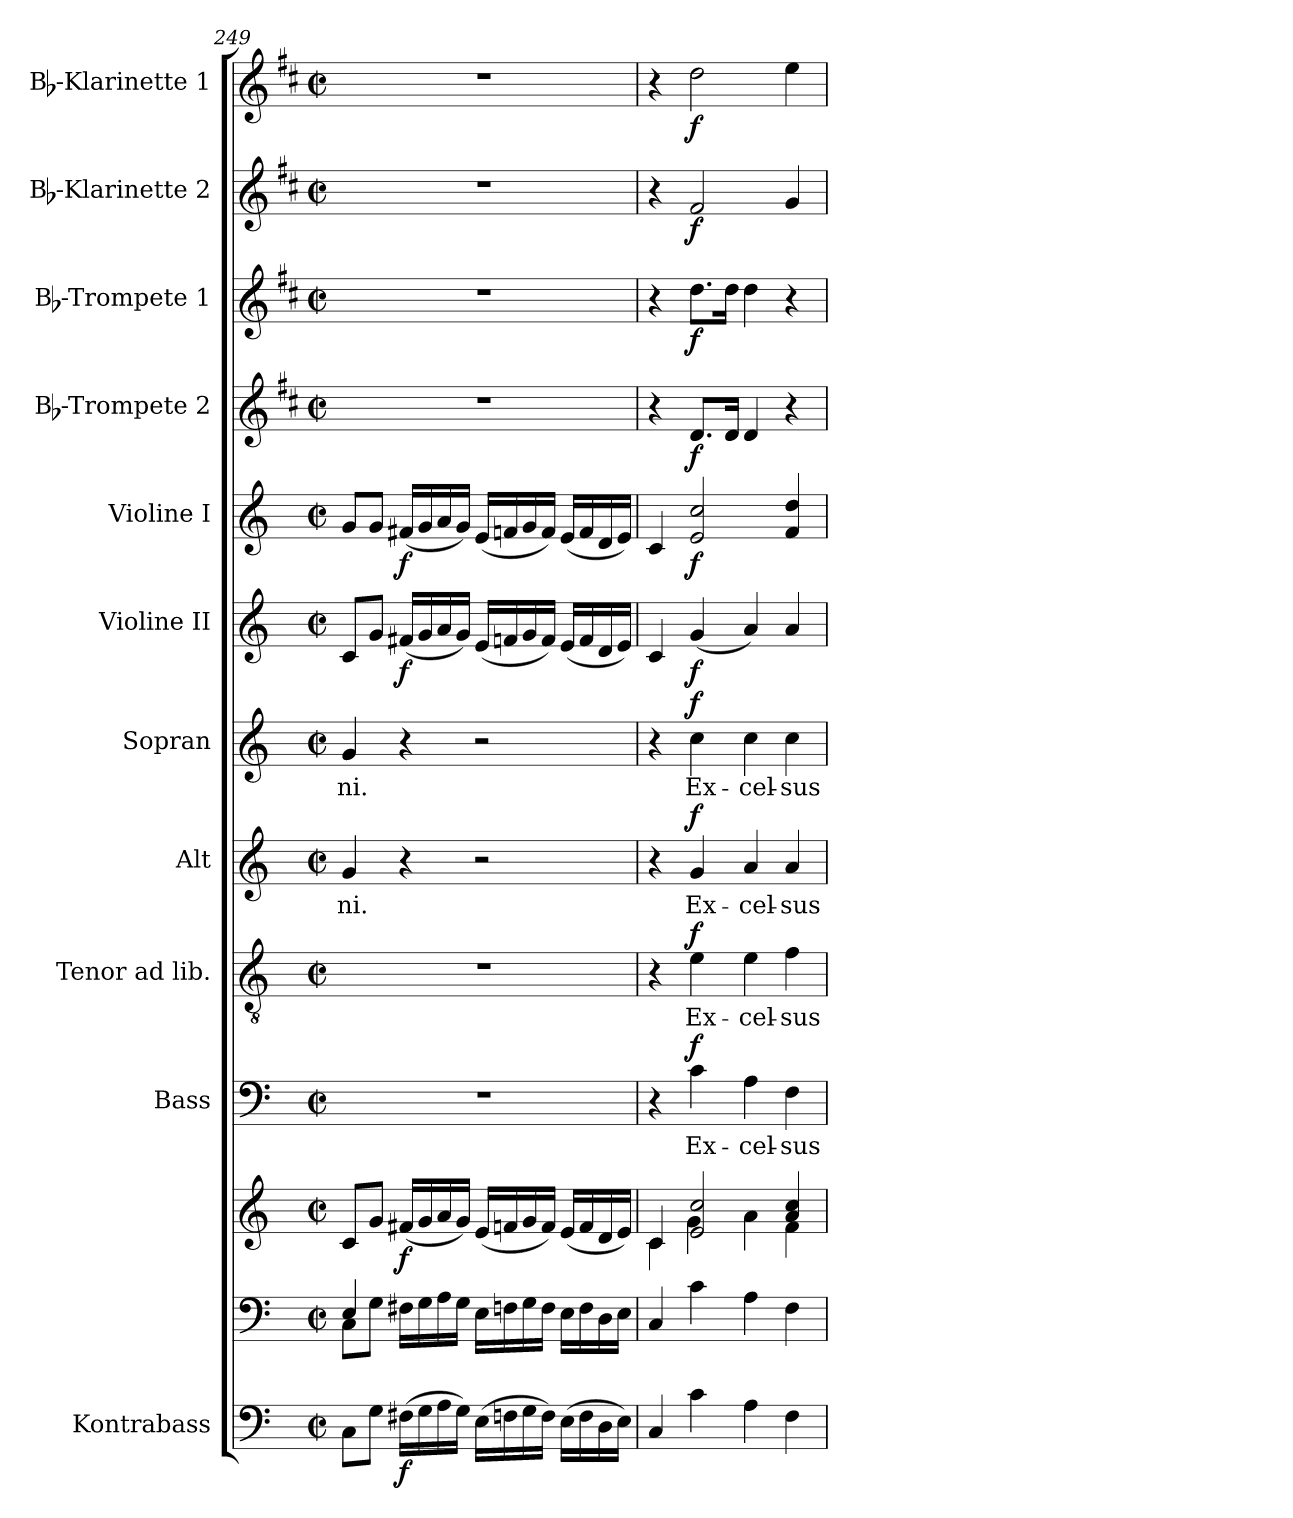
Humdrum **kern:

**kern	**dynam	**kern	**kern	**dynam	**kern	**text	**dynam	**kern	**text	**dynam	**kern	**text	**dynam	**kern	**text	**dynam	**kern	**dynam	**kern	**dynam	**kern	**dynam	**kern	**dynam	**kern	**dynam	**kern	**dynam
*part12	*part12	*part11	*part11	*part11	*part10	*part10	*part10	*part9	*part9	*part9	*part8	*part8	*part8	*part7	*part7	*part7	*part6	*part6	*part5	*part5	*part4	*part4	*part3	*part3	*part2	*part2	*part1	*part1
*staff13	*staff13	*staff12	*staff11	*staff11/12	*staff10	*staff10	*staff10	*staff9	*staff9	*staff9	*staff8	*staff8	*staff8	*staff7	*staff7	*staff7	*staff6	*staff6	*staff5	*staff5	*staff4	*staff4	*staff3	*staff3	*staff2	*staff2	*staff1	*staff1
*I"Kontrabass	*	*	*	*	*I"Bass	*	*	*I"Tenor ad lib.	*	*	*I"Alt	*	*	*I"Sopran	*	*	*I"Violine II	*	*I"Violine I	*	*I"Bb-Trompete 2	*	*I"Bb-Trompete 1	*	*I"Bb-Klarinette 2	*	*I"Bb-Klarinette 1	*
*I'Kb.	*	*	*	*	*I'B.	*	*	*I'T.	*	*	*I'A.	*	*	*I'S.	*	*	*I'Vl. II	*	*I'Vl. I	*	*I'Bb Trp. 2	*	*I'Bb Trp. 1	*	*I'Bb Kl. 2	*	*I'Bb Kl. 1	*
*clefF4	*	*clefF4	*clefG2	*	*clefF4	*	*	*clefGv2	*	*	*clefG2	*	*	*clefG2	*	*	*clefG2	*	*clefG2	*	*clefG2	*	*clefG2	*	*clefG2	*	*clefG2	*
*ITrd7c12	*	*	*	*	*	*	*	*	*	*	*	*	*	*	*	*	*	*	*	*	*ITrd1c2	*	*ITrd1c2	*	*ITrd1c2	*	*ITrd1c2	*
*k[]	*	*k[]	*k[]	*	*k[]	*	*	*k[]	*	*	*k[]	*	*	*k[]	*	*	*k[]	*	*k[]	*	*k[]	*	*k[]	*	*k[]	*	*k[]	*
*C:	*	*C:	*C:	*	*C:	*	*	*C:	*	*	*C:	*	*	*C:	*	*	*C:	*	*C:	*	*C:	*	*C:	*	*C:	*	*C:	*
*M2/2	*	*M2/2	*M2/2	*	*M2/2	*	*	*M2/2	*	*	*M2/2	*	*	*M2/2	*	*	*M2/2	*	*M2/2	*	*M2/2	*	*M2/2	*	*M2/2	*	*M2/2	*
*met(c|)	*	*met(c|)	*met(c|)	*	*met(c|)	*	*	*met(c|)	*	*	*met(c|)	*	*	*met(c|)	*	*	*met(c|)	*	*met(c|)	*	*met(c|)	*	*met(c|)	*	*met(c|)	*	*met(c|)	*
=249	=249	=249	=249	=249	=249	=249	=249	=249	=249	=249	=249	=249	=249	=249	=249	=249	=249	=249	=249	=249	=249	=249	=249	=249	=249	=249	=249	=249
*	*	*^	*	*	*	*	*	*	*	*	*	*	*	*	*	*	*	*	*	*	*	*	*	*	*	*	*	*
!	!	!	!	!	!	!	!	!	!	!	!	!	!LO:LY:b	!	!	!LO:LY:b	!	!	!	!	!	!	!	!	!	!	!	!	!
8CC\L	.	4E/	8C\L	8c/L	.	1r	.	.	1r	.	.	4g/	-ni.	.	4g/	-ni.	.	8c/L	.	8g/L	.	1r	.	1r	.	1r	.	1r	.
8GG\J	.	.	8G\J	8g/J	.	.	.	.	.	.	.	.	.	.	.	.	.	8g/J	.	8g/J	.	.	.	.	.	.	.	.	.
!	!LO:DY:b	!	!	!	!LO:DY:b	!	!	!	!	!	!	!	!	!	!	!	!	!	!LO:DY:b	!	!LO:DY:b	!	!	!	!	!	!	!	!
(>16FF#X\LL	f	2.ryy	16F#X\LL	(<16f#X/LL	f	.	.	.	.	.	.	4r	.	.	4r	.	.	(<16f#X/LL	f	(<16f#X/LL	f	.	.	.	.	.	.	.	.
16GG\	.	.	16G\	16g/	.	.	.	.	.	.	.	.	.	.	.	.	.	16g/	.	16g/	.	.	.	.	.	.	.	.	.
16AA\	.	.	16A\	16a/	.	.	.	.	.	.	.	.	.	.	.	.	.	16a/	.	16a/	.	.	.	.	.	.	.	.	.
16GG\JJ)	.	.	16G\JJ	16g/JJ)	.	.	.	.	.	.	.	.	.	.	.	.	.	16g/JJ)	.	16g/JJ)	.	.	.	.	.	.	.	.	.
(>16EE\LL	.	.	16E\LL	(<16e/LL	.	.	.	.	.	.	.	2r	.	.	2r	.	.	(<16e/LL	.	(<16e/LL	.	.	.	.	.	.	.	.	.
16FFn\	.	.	16Fn\	16fn/	.	.	.	.	.	.	.	.	.	.	.	.	.	16fn/	.	16fn/	.	.	.	.	.	.	.	.	.
16GG\	.	.	16G\	16g/	.	.	.	.	.	.	.	.	.	.	.	.	.	16g/	.	16g/	.	.	.	.	.	.	.	.	.
16FF\JJ)	.	.	16F\JJ	16f/JJ)	.	.	.	.	.	.	.	.	.	.	.	.	.	16f/JJ)	.	16f/JJ)	.	.	.	.	.	.	.	.	.
(>16EE\LL	.	.	16E\LL	(<16e/LL	.	.	.	.	.	.	.	.	.	.	.	.	.	(<16e/LL	.	(<16e/LL	.	.	.	.	.	.	.	.	.
16FF\	.	.	16F\	16f/	.	.	.	.	.	.	.	.	.	.	.	.	.	16f/	.	16f/	.	.	.	.	.	.	.	.	.
16DD\	.	.	16D\	16d/	.	.	.	.	.	.	.	.	.	.	.	.	.	16d/	.	16d/	.	.	.	.	.	.	.	.	.
16EE\JJ)	.	.	16E\JJ	16e/JJ)	.	.	.	.	.	.	.	.	.	.	.	.	.	16e/JJ)	.	16e/JJ)	.	.	.	.	.	.	.	.	.
*	*	*v	*v	*	*	*	*	*	*	*	*	*	*	*	*	*	*	*	*	*	*	*	*	*	*	*	*	*	*
=250	=250	=250	=250	=250	=250	=250	=250	=250	=250	=250	=250	=250	=250	=250	=250	=250	=250	=250	=250	=250	=250	=250	=250	=250	=250	=250	=250	=250
*	*	*	*^	*	*	*	*	*	*	*	*	*	*	*	*	*	*	*	*	*	*	*	*	*	*	*	*	*
4CC/	.	4C/	4c/	4c\	.	4r	.	.	4r	.	.	4r	.	.	4r	.	.	4c/	.	4c/	.	4r	.	4r	.	4r	.	4r	.
!	!	!	!	!	!	!	!LO:LY:b	!LO:DY:a	!	!LO:LY:b	!LO:DY:a	!	!LO:LY:b	!LO:DY:a	!	!LO:LY:b	!LO:DY:a	!	!LO:DY:b	!	!LO:DY:b	!	!LO:DY:b	!	!LO:DY:b	!	!LO:DY:b	!	!LO:DY:b
4C\	.	4c\	2e/ 2cc/	4g\	.	4c\	Ex-	f	4e\	Ex-	f	4g/	Ex-	f	4cc\	Ex-	f	(<4g/	f	2e/ 2cc/	f	8.c/L	f	8.cc\L	f	2e/	f	2cc\	f
.	.	.	.	.	.	.	.	.	.	.	.	.	.	.	.	.	.	.	.	.	.	16c/Jk	.	16cc\Jk	.	.	.	.	.
!	!	!	!	!	!	!	!LO:LY:b	!	!	!LO:LY:b	!	!	!LO:LY:b	!	!	!LO:LY:b	!	!	!	!	!	!	!	!	!	!	!	!	!
4AA\	.	4A\	.	4a\	.	4A\	-cel-	.	4e\	-cel-	.	4a/	-cel-	.	4cc\	-cel-	.	4a/)	.	.	.	4c/	.	4cc\	.	.	.	.	.
!	!	!	!	!	!	!	!LO:LY:b	!	!	!LO:LY:b	!	!	!LO:LY:b	!	!	!LO:LY:b	!	!	!	!	!	!	!	!	!	!	!	!	!
4FF\	.	4F\	4a/ 4cc/	4f\	.	4F\	-sus	.	4f\	-sus	.	4a/	-sus	.	4cc\	-sus	.	4a/	.	4f/ 4dd/	.	4r	.	4r	.	4f/	.	4dd\	.
*	*	*	*v	*v	*	*	*	*	*	*	*	*	*	*	*	*	*	*	*	*	*	*	*	*	*	*	*	*	*
=	=	=	=	=	=	=	=	=	=	=	=	=	=	=	=	=	=	=	=	=	=	=	=	=	=	=	=	=
*-	*-	*-	*-	*-	*-	*-	*-	*-	*-	*-	*-	*-	*-	*-	*-	*-	*-	*-	*-	*-	*-	*-	*-	*-	*-	*-	*-	*-
